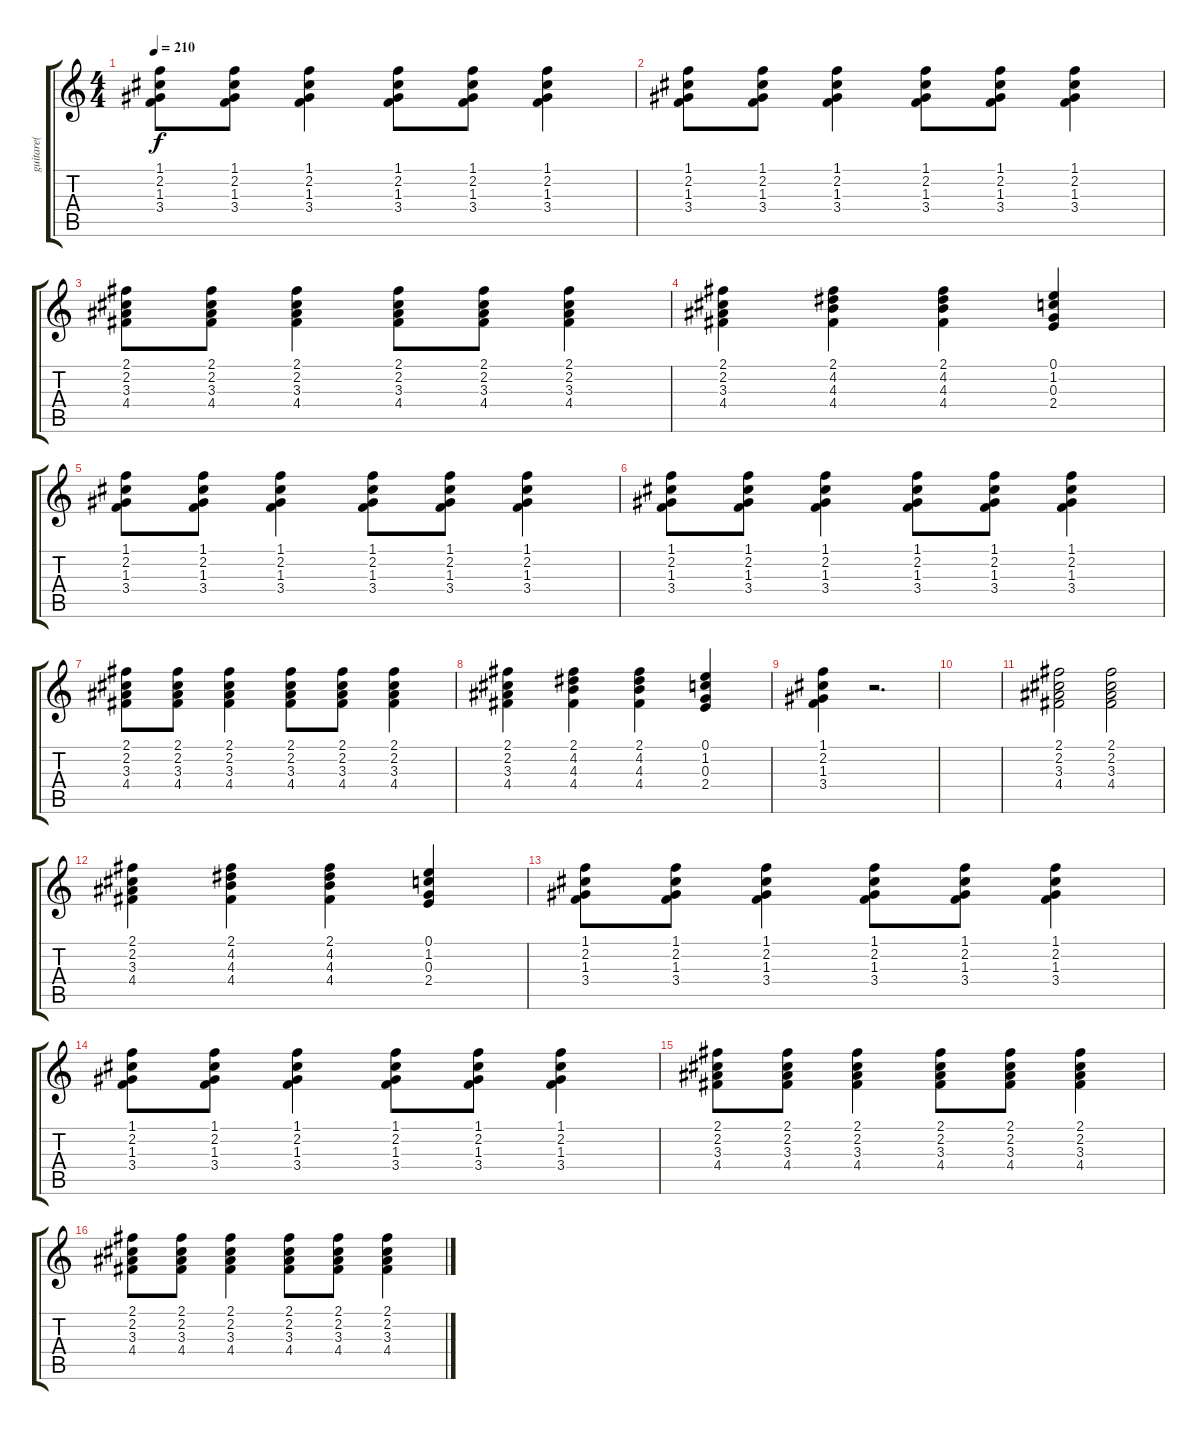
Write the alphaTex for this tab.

\track ("guitare(  Pete Davidson ) " "guitare(  ") {instrument distortionguitar}
\staff {score tabs}
\tuning (E4 B3 G3 D3 A2 E2) {hide}
\ts (4 4)
\tempo 210
\clef g2
\ks c
(1.1 2.2 1.3 3.4).8{dy f} (1.1 2.2 1.3 3.4).8 (1.1 2.2 1.3 3.4).4 (1.1 2.2 1.3 3.4).8 (1.1 2.2 1.3 3.4).8 (1.1 2.2 1.3 3.4).4 |
(1.1 2.2 1.3 3.4).8 (1.1 2.2 1.3 3.4).8 (1.1 2.2 1.3 3.4).4 (1.1 2.2 1.3 3.4).8 (1.1 2.2 1.3 3.4).8 (1.1 2.2 1.3 3.4).4 |
(2.1 2.2 3.3 4.4).8 (2.1 2.2 3.3 4.4).8 (2.1 2.2 3.3 4.4).4 (2.1 2.2 3.3 4.4).8 (2.1 2.2 3.3 4.4).8 (2.1 2.2 3.3 4.4).4 |
(2.1 2.2 3.3 4.4).4 (2.1 4.2 4.3 4.4).4 (2.1 4.2 4.3 4.4).4 (0.1 1.2 0.3 2.4).4 |
(1.1 2.2 1.3 3.4).8 (1.1 2.2 1.3 3.4).8 (1.1 2.2 1.3 3.4).4 (1.1 2.2 1.3 3.4).8 (1.1 2.2 1.3 3.4).8 (1.1 2.2 1.3 3.4).4 |
(1.1 2.2 1.3 3.4).8 (1.1 2.2 1.3 3.4).8 (1.1 2.2 1.3 3.4).4 (1.1 2.2 1.3 3.4).8 (1.1 2.2 1.3 3.4).8 (1.1 2.2 1.3 3.4).4 |
(2.1 2.2 3.3 4.4).8 (2.1 2.2 3.3 4.4).8 (2.1 2.2 3.3 4.4).4 (2.1 2.2 3.3 4.4).8 (2.1 2.2 3.3 4.4).8 (2.1 2.2 3.3 4.4).4 |
(2.1 2.2 3.3 4.4).4 (2.1 4.2 4.3 4.4).4 (2.1 4.2 4.3 4.4).4 (0.1 1.2 0.3 2.4).4 |
(1.1 2.2 1.3 3.4).4 r.2{d} |
|
(2.1 2.2 3.3 4.4).2 (2.1 2.2 3.3 4.4).2 |
(2.1 2.2 3.3 4.4).4 (2.1 4.2 4.3 4.4).4 (2.1 4.2 4.3 4.4).4 (0.1 1.2 0.3 2.4).4 |
(1.1 2.2 1.3 3.4).8{volume 5} (1.1 2.2 1.3 3.4).8 (1.1 2.2 1.3 3.4).4 (1.1 2.2 1.3 3.4).8 (1.1 2.2 1.3 3.4).8 (1.1 2.2 1.3 3.4).4 |
(1.1 2.2 1.3 3.4).8 (1.1 2.2 1.3 3.4).8 (1.1 2.2 1.3 3.4).4 (1.1 2.2 1.3 3.4).8 (1.1 2.2 1.3 3.4).8 (1.1 2.2 1.3 3.4).4 |
(2.1 2.2 3.3 4.4).8 (2.1 2.2 3.3 4.4).8 (2.1 2.2 3.3 4.4).4 (2.1 2.2 3.3 4.4).8 (2.1 2.2 3.3 4.4).8 (2.1 2.2 3.3 4.4).4 |
(2.1 2.2 3.3 4.4).8 (2.1 2.2 3.3 4.4).8 (2.1 2.2 3.3 4.4).4 (2.1 2.2 3.3 4.4).8 (2.1 2.2 3.3 4.4).8 (2.1 2.2 3.3 4.4).4
